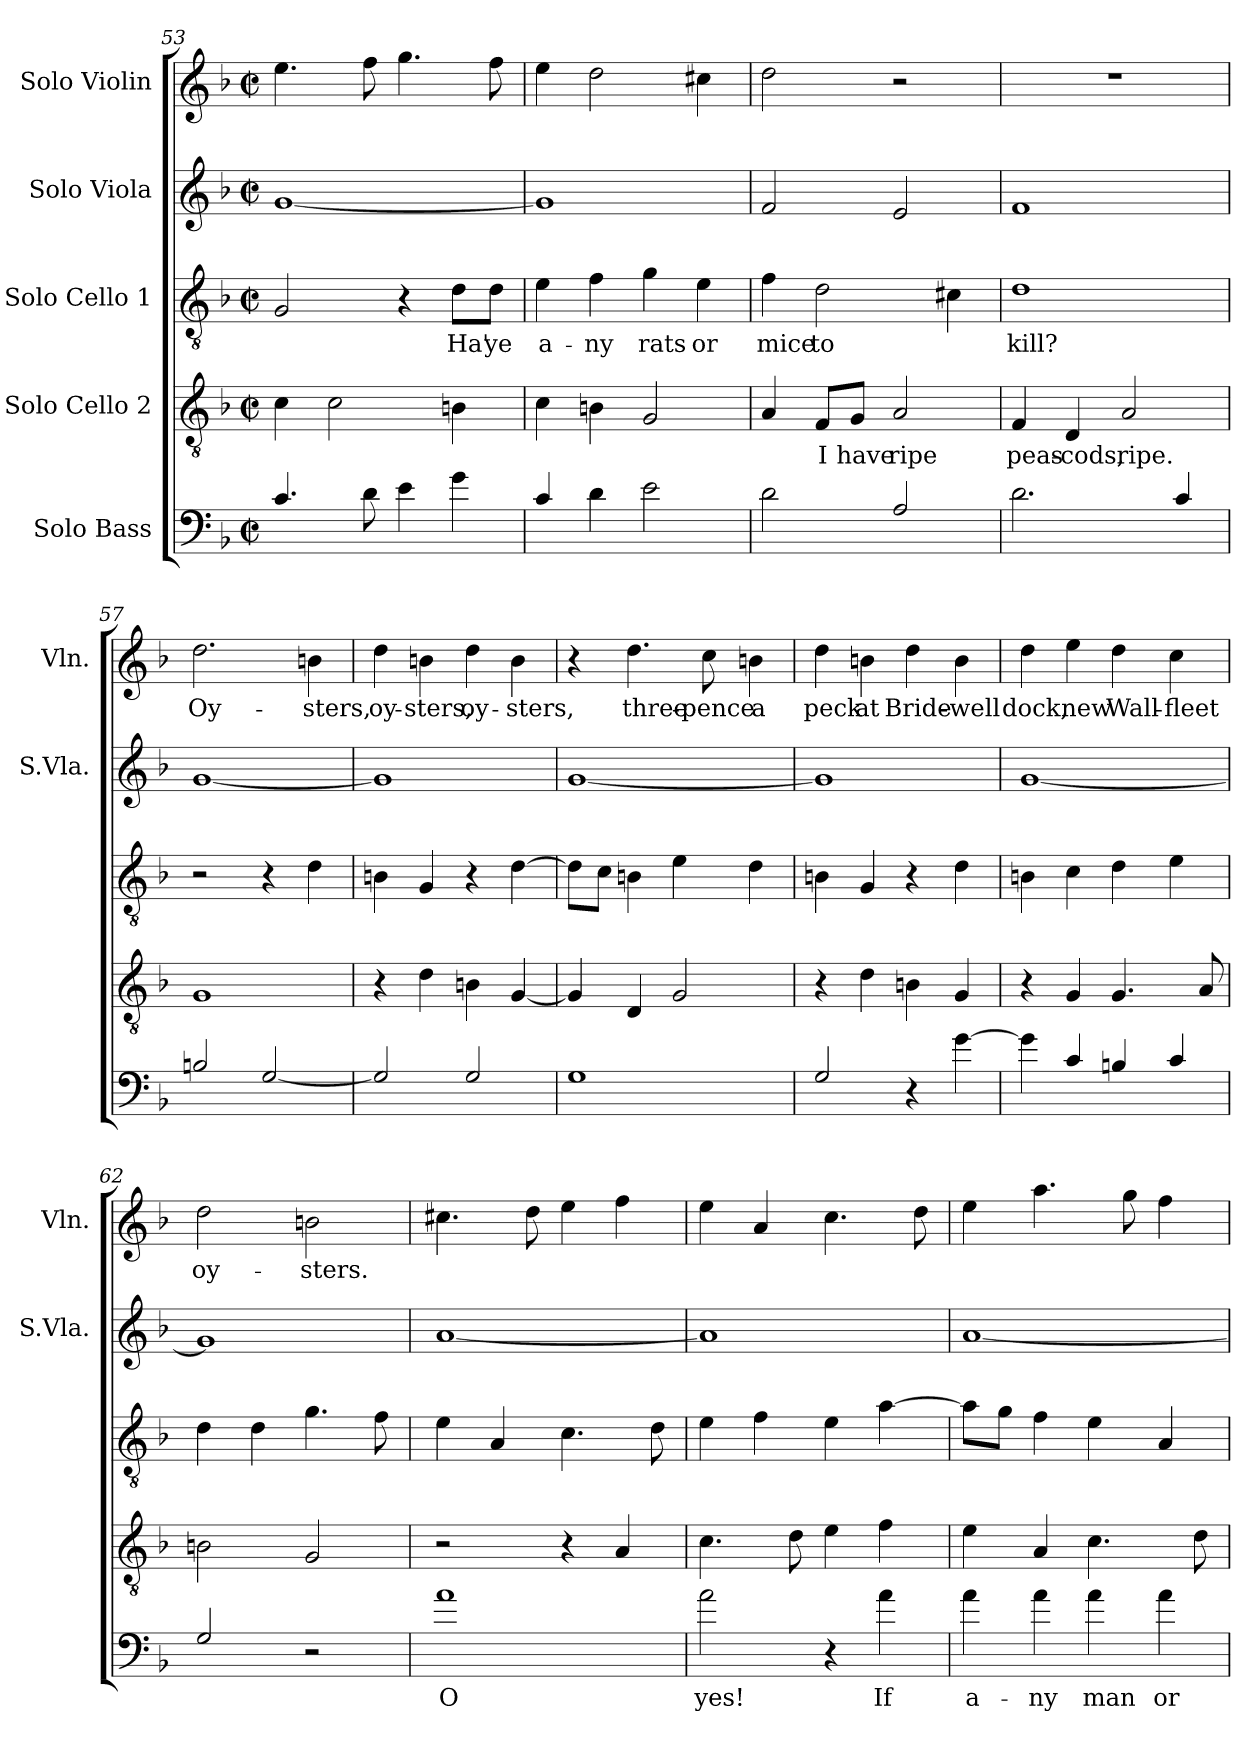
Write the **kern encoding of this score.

**kern	**text	**kern	**text	**kern	**text	**kern	**kern	**text
*part5	*part5	*part4	*part4	*part3	*part3	*part2	*part1	*part1
*staff5	*staff5	*staff4	*staff4	*staff3	*staff3	*staff2	*staff1	*staff1
*I"Solo Bass	*	*I"Solo Cello 2	*	*I"Solo Cello 1	*	*I"Solo Viola	*I"Solo Violin	*
*	*	*	*	*	*	*I'S.Vla.	*I'Vln.	*
*clefF4	*	*clefGv2	*	*clefGv2	*	*clefG2	*clefG2	*
*ITrd7c12	*	*	*	*	*	*	*	*
*k[b-]	*	*k[b-]	*	*k[b-]	*	*k[b-]	*k[b-]	*
*F:	*	*F:	*	*F:	*	*F:	*F:	*
*M2/2	*	*M2/2	*	*M2/2	*	*M2/2	*M2/2	*
*met(c|)	*	*met(c|)	*	*met(c|)	*	*met(c|)	*met(c|)	*
=53	=53	=53	=53	=53	=53	=53	=53	=53
4.C/	.	4c\	.	2G/	.	[1g	4.ee\	.
.	.	2c\	.	.	.	.	.	.
8D\	.	.	.	.	.	.	8ff\	.
4E\	.	.	.	4r	.	.	4.gg\	.
4G\	.	4Bn\	.	8d\L	Ha'	.	.	.
.	.	.	.	8d\J	ye	.	8ff\	.
=54	=54	=54	=54	=54	=54	=54	=54	=54
4C/	.	4c\	.	4e\	a-	1g]	4ee\	.
4D\	.	4Bn\	.	4f\	-ny	.	2dd\	.
2E\	.	2G/	.	4g\	rats	.	.	.
.	.	.	.	4e\	or	.	4cc#X\	.
!!LO:PB:g=z
=55	=55	=55	=55	=55	=55	=55	=55	=55
2D\	.	4A/	.	4f\	mice	2f/	2dd\	.
.	.	8F/L	I	2d\	to	.	.	.
.	.	8G/J	have	.	.	.	.	.
2AA/	.	2A/	ripe	.	.	2e/	2r	.
.	.	.	.	4c#X\	.	.	.	.
=56	=56	=56	=56	=56	=56	=56	=56	=56
2.D\	.	4F/	peas-	1d	kill?	1f	1r	.
.	.	4D/	-cods,	.	.	.	.	.
.	.	2A/	ripe.	.	.	.	.	.
4C/	.	.	.	.	.	.	.	.
=57	=57	=57	=57	=57	=57	=57	=57	=57
2BBn/	.	1G	.	2r	.	[1g	2.dd\	Oy-
[2GG/	.	.	.	4r	.	.	.	.
.	.	.	.	4d\	.	.	4bn\	-sters,
=58	=58	=58	=58	=58	=58	=58	=58	=58
2GG/]	.	4r	.	4Bn\	.	1g]	4dd\	oy-
.	.	4d\	.	4G/	.	.	4bn\	-sters,
2GG/	.	4Bn\	.	4r	.	.	4dd\	oy-
.	.	[4G/	.	[4d\	.	.	4b\	-sters,
=59	=59	=59	=59	=59	=59	=59	=59	=59
1GG	.	4G/]	.	8d\L]	.	[1g	4r	.
.	.	.	.	8c\J	.	.	.	.
.	.	4D/	.	4Bn\	.	.	4.dd\	three-
.	.	2G/	.	4e\	.	.	.	.
.	.	.	.	.	.	.	8cc\	-pence
.	.	.	.	4d\	.	.	4bn\	a
=60	=60	=60	=60	=60	=60	=60	=60	=60
2GG/	.	4r	.	4Bn\	.	1g]	4dd\	peck
.	.	4d\	.	4G/	.	.	4bn\	at
4r	.	4Bn\	.	4r	.	.	4dd\	Bride-
[4G\	.	4G/	.	4d\	.	.	4b\	-well
!!LO:LB:g=z
=61	=61	=61	=61	=61	=61	=61	=61	=61
4G\]	.	4r	.	4Bn\	.	[1g	4dd\	dock,
4C/	.	4G/	.	4c\	.	.	4ee\	new
4BBn/	.	4.G/	.	4d\	.	.	4dd\	Wall-
4C/	.	.	.	4e\	.	.	4cc\	-fleet
.	.	8A/	.	.	.	.	.	.
=62	=62	=62	=62	=62	=62	=62	=62	=62
2GG/	.	2Bn\	.	4d\	.	1g]	2dd\	oy-
.	.	.	.	4d\	.	.	.	.
2r	.	2G/	.	4.g\	.	.	2bn\	-sters.
.	.	.	.	8f\	.	.	.	.
=63	=63	=63	=63	=63	=63	=63	=63	=63
1A	O	2r	.	4e\	.	[1a	4.cc#X\	.
.	.	.	.	4A/	.	.	.	.
.	.	.	.	.	.	.	8dd\	.
.	.	4r	.	4.c\	.	.	4ee\	.
.	.	4A/	.	.	.	.	4ff\	.
.	.	.	.	8d\	.	.	.	.
=64	=64	=64	=64	=64	=64	=64	=64	=64
2A\	yes!	4.c\	.	4e\	.	1a]	4ee\	.
.	.	.	.	4f\	.	.	4a/	.
.	.	8d\	.	.	.	.	.	.
4r	.	4e\	.	4e\	.	.	4.cc\	.
4A\	If	4f\	.	[4a\	.	.	.	.
.	.	.	.	.	.	.	8dd\	.
=65	=65	=65	=65	=65	=65	=65	=65	=65
4A\	a-	4e\	.	8a\L]	.	[1a	4ee\	.
.	.	.	.	8g\J	.	.	.	.
4A\	-ny	4A/	.	4f\	.	.	4.aa\	.
4A\	man	4.c\	.	4e\	.	.	.	.
.	.	.	.	.	.	.	8gg\	.
4A\	or	.	.	4A/	.	.	4ff\	.
.	.	8d\	.	.	.	.	.	.
=	=	=	=	=	=	=	=	=
*-	*-	*-	*-	*-	*-	*-	*-	*-
